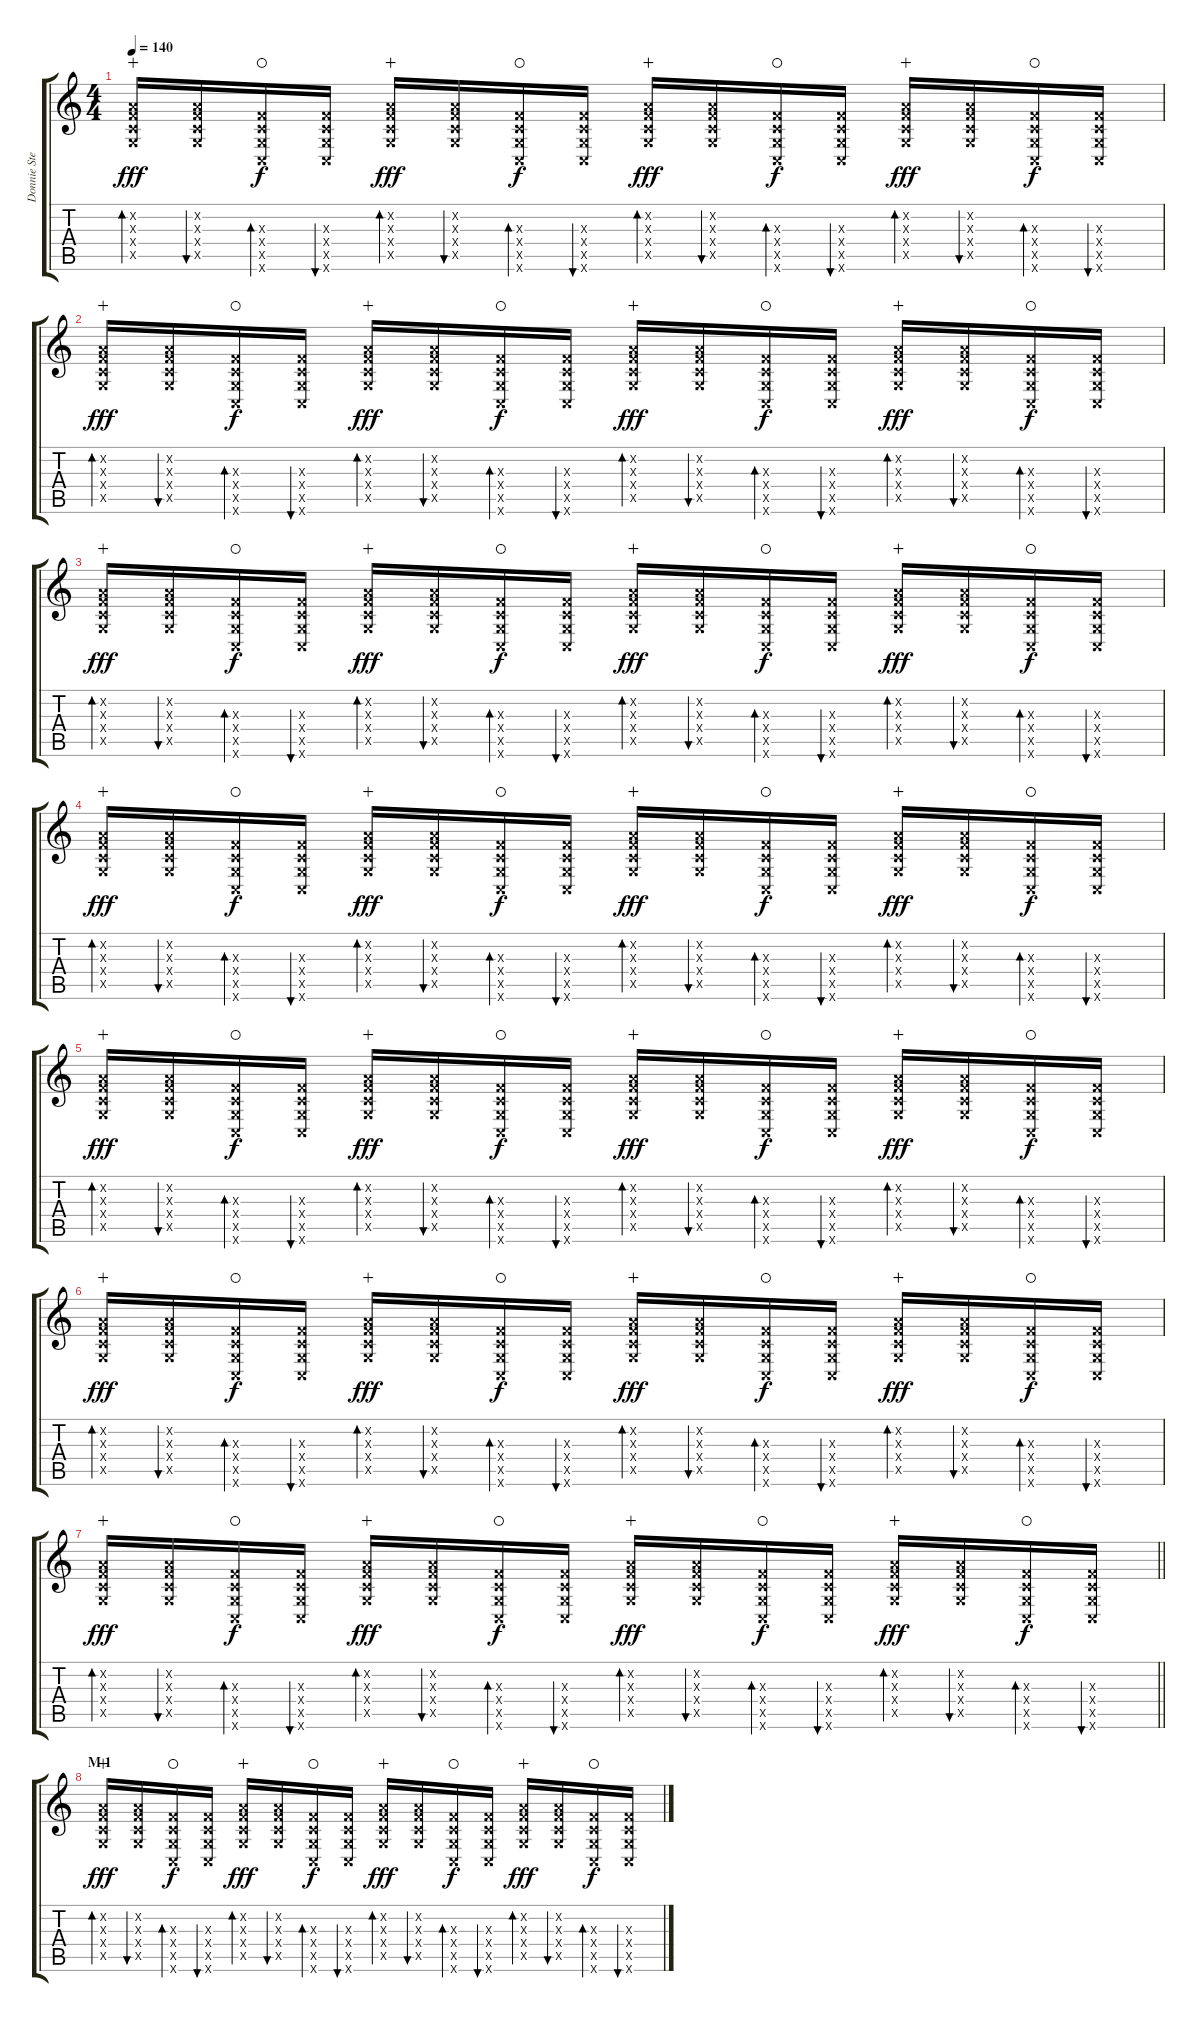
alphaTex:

\track ("Donnie Steele" "Donnie Ste") {instrument distortionguitar}
\staff {score tabs}
\tuning (D4 A3 F3 C3 G2 C2) {hide}
\ts (4 4)
\tempo 140
\clef g2
\ks c
(0.2{x} 0.3{x} 0.4{x} 0.5{x}).16{bd 60 dy fff wahc} (0.2{x} 0.3{x} 0.4{x} 0.5{x}).16{bu 60} (0.3{x} 0.4{x} 0.5{x} 0.6{x}).16{bd 60 dy f waho} (0.3{x} 0.4{x} 0.5{x} 0.6{x}).16{bu 60} (0.2{x} 0.3{x} 0.4{x} 0.5{x}).16{bd 60 dy fff wahc} (0.2{x} 0.3{x} 0.4{x} 0.5{x}).16{bu 60} (0.3{x} 0.4{x} 0.5{x} 0.6{x}).16{bd 60 dy f waho} (0.3{x} 0.4{x} 0.5{x} 0.6{x}).16{bu 60} (0.2{x} 0.3{x} 0.4{x} 0.5{x}).16{bd 60 dy fff wahc} (0.2{x} 0.3{x} 0.4{x} 0.5{x}).16{bu 60} (0.3{x} 0.4{x} 0.5{x} 0.6{x}).16{bd 60 dy f waho} (0.3{x} 0.4{x} 0.5{x} 0.6{x}).16{bu 60} (0.2{x} 0.3{x} 0.4{x} 0.5{x}).16{bd 60 dy fff wahc} (0.2{x} 0.3{x} 0.4{x} 0.5{x}).16{bu 60} (0.3{x} 0.4{x} 0.5{x} 0.6{x}).16{bd 60 dy f waho} (0.3{x} 0.4{x} 0.5{x} 0.6{x}).16{bu 60} |
(0.2{x} 0.3{x} 0.4{x} 0.5{x}).16{bd 60 dy fff wahc} (0.2{x} 0.3{x} 0.4{x} 0.5{x}).16{bu 60} (0.3{x} 0.4{x} 0.5{x} 0.6{x}).16{bd 60 dy f waho} (0.3{x} 0.4{x} 0.5{x} 0.6{x}).16{bu 60} (0.2{x} 0.3{x} 0.4{x} 0.5{x}).16{bd 60 dy fff wahc} (0.2{x} 0.3{x} 0.4{x} 0.5{x}).16{bu 60} (0.3{x} 0.4{x} 0.5{x} 0.6{x}).16{bd 60 dy f waho} (0.3{x} 0.4{x} 0.5{x} 0.6{x}).16{bu 60} (0.2{x} 0.3{x} 0.4{x} 0.5{x}).16{bd 60 dy fff wahc} (0.2{x} 0.3{x} 0.4{x} 0.5{x}).16{bu 60} (0.3{x} 0.4{x} 0.5{x} 0.6{x}).16{bd 60 dy f waho} (0.3{x} 0.4{x} 0.5{x} 0.6{x}).16{bu 60} (0.2{x} 0.3{x} 0.4{x} 0.5{x}).16{bd 60 dy fff wahc} (0.2{x} 0.3{x} 0.4{x} 0.5{x}).16{bu 60} (0.3{x} 0.4{x} 0.5{x} 0.6{x}).16{bd 60 dy f waho} (0.3{x} 0.4{x} 0.5{x} 0.6{x}).16{bu 60} |
(0.2{x} 0.3{x} 0.4{x} 0.5{x}).16{bd 60 dy fff wahc} (0.2{x} 0.3{x} 0.4{x} 0.5{x}).16{bu 60} (0.3{x} 0.4{x} 0.5{x} 0.6{x}).16{bd 60 dy f waho} (0.3{x} 0.4{x} 0.5{x} 0.6{x}).16{bu 60} (0.2{x} 0.3{x} 0.4{x} 0.5{x}).16{bd 60 dy fff wahc} (0.2{x} 0.3{x} 0.4{x} 0.5{x}).16{bu 60} (0.3{x} 0.4{x} 0.5{x} 0.6{x}).16{bd 60 dy f waho} (0.3{x} 0.4{x} 0.5{x} 0.6{x}).16{bu 60} (0.2{x} 0.3{x} 0.4{x} 0.5{x}).16{bd 60 dy fff wahc} (0.2{x} 0.3{x} 0.4{x} 0.5{x}).16{bu 60} (0.3{x} 0.4{x} 0.5{x} 0.6{x}).16{bd 60 dy f waho} (0.3{x} 0.4{x} 0.5{x} 0.6{x}).16{bu 60} (0.2{x} 0.3{x} 0.4{x} 0.5{x}).16{bd 60 dy fff wahc} (0.2{x} 0.3{x} 0.4{x} 0.5{x}).16{bu 60} (0.3{x} 0.4{x} 0.5{x} 0.6{x}).16{bd 60 dy f waho} (0.3{x} 0.4{x} 0.5{x} 0.6{x}).16{bu 60} |
(0.2{x} 0.3{x} 0.4{x} 0.5{x}).16{bd 60 dy fff wahc} (0.2{x} 0.3{x} 0.4{x} 0.5{x}).16{bu 60} (0.3{x} 0.4{x} 0.5{x} 0.6{x}).16{bd 60 dy f waho} (0.3{x} 0.4{x} 0.5{x} 0.6{x}).16{bu 60} (0.2{x} 0.3{x} 0.4{x} 0.5{x}).16{bd 60 dy fff wahc} (0.2{x} 0.3{x} 0.4{x} 0.5{x}).16{bu 60} (0.3{x} 0.4{x} 0.5{x} 0.6{x}).16{bd 60 dy f waho} (0.3{x} 0.4{x} 0.5{x} 0.6{x}).16{bu 60} (0.2{x} 0.3{x} 0.4{x} 0.5{x}).16{bd 60 dy fff wahc} (0.2{x} 0.3{x} 0.4{x} 0.5{x}).16{bu 60} (0.3{x} 0.4{x} 0.5{x} 0.6{x}).16{bd 60 dy f waho} (0.3{x} 0.4{x} 0.5{x} 0.6{x}).16{bu 60} (0.2{x} 0.3{x} 0.4{x} 0.5{x}).16{bd 60 dy fff wahc} (0.2{x} 0.3{x} 0.4{x} 0.5{x}).16{bu 60} (0.3{x} 0.4{x} 0.5{x} 0.6{x}).16{bd 60 dy f waho} (0.3{x} 0.4{x} 0.5{x} 0.6{x}).16{bu 60} |
(0.2{x} 0.3{x} 0.4{x} 0.5{x}).16{bd 60 dy fff wahc} (0.2{x} 0.3{x} 0.4{x} 0.5{x}).16{bu 60} (0.3{x} 0.4{x} 0.5{x} 0.6{x}).16{bd 60 dy f waho} (0.3{x} 0.4{x} 0.5{x} 0.6{x}).16{bu 60} (0.2{x} 0.3{x} 0.4{x} 0.5{x}).16{bd 60 dy fff wahc} (0.2{x} 0.3{x} 0.4{x} 0.5{x}).16{bu 60} (0.3{x} 0.4{x} 0.5{x} 0.6{x}).16{bd 60 dy f waho} (0.3{x} 0.4{x} 0.5{x} 0.6{x}).16{bu 60} (0.2{x} 0.3{x} 0.4{x} 0.5{x}).16{bd 60 dy fff wahc} (0.2{x} 0.3{x} 0.4{x} 0.5{x}).16{bu 60} (0.3{x} 0.4{x} 0.5{x} 0.6{x}).16{bd 60 dy f waho} (0.3{x} 0.4{x} 0.5{x} 0.6{x}).16{bu 60} (0.2{x} 0.3{x} 0.4{x} 0.5{x}).16{bd 60 dy fff wahc} (0.2{x} 0.3{x} 0.4{x} 0.5{x}).16{bu 60} (0.3{x} 0.4{x} 0.5{x} 0.6{x}).16{bd 60 dy f waho} (0.3{x} 0.4{x} 0.5{x} 0.6{x}).16{bu 60} |
(0.2{x} 0.3{x} 0.4{x} 0.5{x}).16{bd 60 dy fff wahc} (0.2{x} 0.3{x} 0.4{x} 0.5{x}).16{bu 60} (0.3{x} 0.4{x} 0.5{x} 0.6{x}).16{bd 60 dy f waho} (0.3{x} 0.4{x} 0.5{x} 0.6{x}).16{bu 60} (0.2{x} 0.3{x} 0.4{x} 0.5{x}).16{bd 60 dy fff wahc} (0.2{x} 0.3{x} 0.4{x} 0.5{x}).16{bu 60} (0.3{x} 0.4{x} 0.5{x} 0.6{x}).16{bd 60 dy f waho} (0.3{x} 0.4{x} 0.5{x} 0.6{x}).16{bu 60} (0.2{x} 0.3{x} 0.4{x} 0.5{x}).16{bd 60 dy fff wahc} (0.2{x} 0.3{x} 0.4{x} 0.5{x}).16{bu 60} (0.3{x} 0.4{x} 0.5{x} 0.6{x}).16{bd 60 dy f waho} (0.3{x} 0.4{x} 0.5{x} 0.6{x}).16{bu 60} (0.2{x} 0.3{x} 0.4{x} 0.5{x}).16{bd 60 dy fff wahc} (0.2{x} 0.3{x} 0.4{x} 0.5{x}).16{bu 60} (0.3{x} 0.4{x} 0.5{x} 0.6{x}).16{bd 60 dy f waho} (0.3{x} 0.4{x} 0.5{x} 0.6{x}).16{bu 60} |
\barLineRight lightlight
(0.2{x} 0.3{x} 0.4{x} 0.5{x}).16{bd 60 dy fff wahc} (0.2{x} 0.3{x} 0.4{x} 0.5{x}).16{bu 60} (0.3{x} 0.4{x} 0.5{x} 0.6{x}).16{bd 60 dy f waho} (0.3{x} 0.4{x} 0.5{x} 0.6{x}).16{bu 60} (0.2{x} 0.3{x} 0.4{x} 0.5{x}).16{bd 60 dy fff wahc} (0.2{x} 0.3{x} 0.4{x} 0.5{x}).16{bu 60} (0.3{x} 0.4{x} 0.5{x} 0.6{x}).16{bd 60 dy f waho} (0.3{x} 0.4{x} 0.5{x} 0.6{x}).16{bu 60} (0.2{x} 0.3{x} 0.4{x} 0.5{x}).16{bd 60 dy fff wahc} (0.2{x} 0.3{x} 0.4{x} 0.5{x}).16{bu 60} (0.3{x} 0.4{x} 0.5{x} 0.6{x}).16{bd 60 dy f waho} (0.3{x} 0.4{x} 0.5{x} 0.6{x}).16{bu 60} (0.2{x} 0.3{x} 0.4{x} 0.5{x}).16{bd 60 dy fff wahc} (0.2{x} 0.3{x} 0.4{x} 0.5{x}).16{bu 60} (0.3{x} 0.4{x} 0.5{x} 0.6{x}).16{bd 60 dy f waho} (0.3{x} 0.4{x} 0.5{x} 0.6{x}).16{bu 60} |
\section ("" "M 1")
(0.2{x} 0.3{x} 0.4{x} 0.5{x}).16{bd 60 dy fff wahc} (0.2{x} 0.3{x} 0.4{x} 0.5{x}).16{bu 60} (0.3{x} 0.4{x} 0.5{x} 0.6{x}).16{bd 60 dy f waho} (0.3{x} 0.4{x} 0.5{x} 0.6{x}).16{bu 60} (0.2{x} 0.3{x} 0.4{x} 0.5{x}).16{bd 60 dy fff wahc} (0.2{x} 0.3{x} 0.4{x} 0.5{x}).16{bu 60} (0.3{x} 0.4{x} 0.5{x} 0.6{x}).16{bd 60 dy f waho} (0.3{x} 0.4{x} 0.5{x} 0.6{x}).16{bu 60} (0.2{x} 0.3{x} 0.4{x} 0.5{x}).16{bd 60 dy fff wahc} (0.2{x} 0.3{x} 0.4{x} 0.5{x}).16{bu 60} (0.3{x} 0.4{x} 0.5{x} 0.6{x}).16{bd 60 dy f waho} (0.3{x} 0.4{x} 0.5{x} 0.6{x}).16{bu 60} (0.2{x} 0.3{x} 0.4{x} 0.5{x}).16{bd 60 dy fff wahc} (0.2{x} 0.3{x} 0.4{x} 0.5{x}).16{bu 60} (0.3{x} 0.4{x} 0.5{x} 0.6{x}).16{bd 60 dy f waho} (0.3{x} 0.4{x} 0.5{x} 0.6{x}).16{bu 60}
